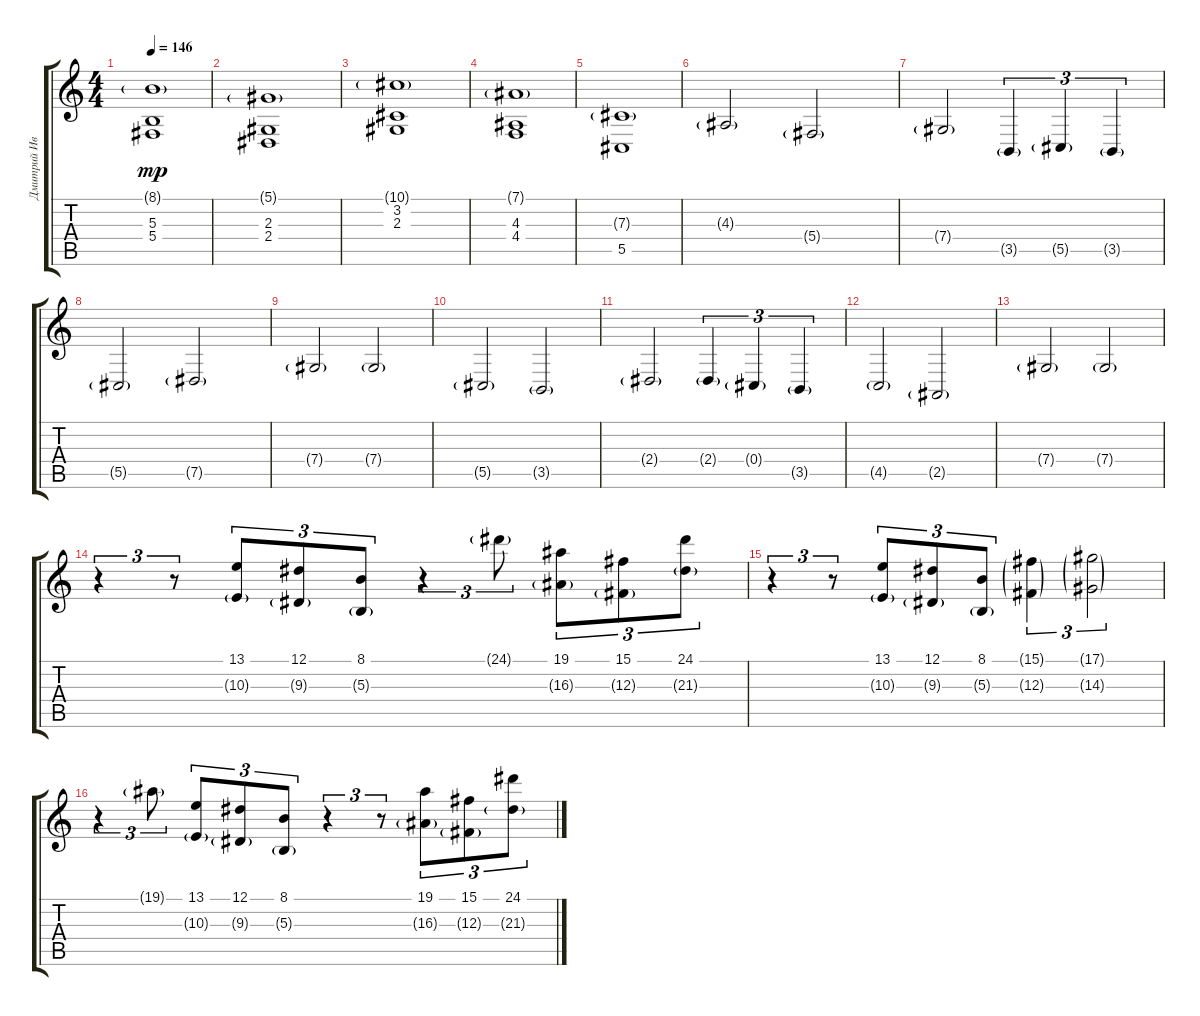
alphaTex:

\track ("Дмитрий Иванов" "Дмитрий Ив") {instrument stringensemble1}
\staff {score tabs}
\tuning (Eb4 Bb3 Gb3 Db3 Ab2 Eb2) {hide}
\ts (4 4)
\tempo 146
\clef g2
\ks c
(8.1{g} 5.3 5.4).1{dy mp} |
(5.1{g} 2.3 2.4).1 |
(10.1{g} 3.2 2.3).1 |
(7.1{g} 4.3 4.4).1 |
(7.3{g} 5.5).1 |
4.3{g}.2 5.4{g}.2 |
7.4{g}.2 3.5{g}.4{tu (3 2)} 5.5{g}.4{tu (3 2)} 3.5{g}.4{tu (3 2)} |
5.5{g}.2 7.5{g}.2 |
7.4{g}.2 7.4{g}.2 |
5.5{g}.2 3.5{g}.2 |
2.4{g}.2 2.4{g}.4{tu (3 2)} 0.4{g}.4{tu (3 2)} 3.5{g}.4{tu (3 2)} |
4.5{g}.2 2.5{g}.2 |
7.4{g}.2 7.4{g}.2 |
r.4{tu (3 2) instrument stringensemble1} r.8{tu (3 2)} (13.1 10.3{g}).8{tu (3 2)} (12.1 9.3{g}).8{tu (3 2)} (8.1 5.3{g}).8{tu (3 2)} r.4{tu (3 2)} 24.1{g}.8{tu (3 2)} (19.1 16.3{g}).8{tu (3 2)} (15.1 12.3{g}).8{tu (3 2)} (24.1 21.3{g}).8{tu (3 2)} |
r.4{tu (3 2)} r.8{tu (3 2)} (13.1 10.3{g}).8{tu (3 2)} (12.1 9.3{g}).8{tu (3 2)} (8.1 5.3{g}).8{tu (3 2)} (15.1{g} 12.3{g}).4{tu (3 2)} (17.1{g} 14.3{g}).2{tu (3 2)} |
r.4{tu (3 2)} 19.1{g}.8{tu (3 2)} (13.1 10.3{g}).8{tu (3 2)} (12.1 9.3{g}).8{tu (3 2)} (8.1 5.3{g}).8{tu (3 2)} r.4{tu (3 2)} r.8{tu (3 2)} (19.1 16.3{g}).8{tu (3 2)} (15.1 12.3{g}).8{tu (3 2)} (24.1 21.3{g}).8{tu (3 2)}
